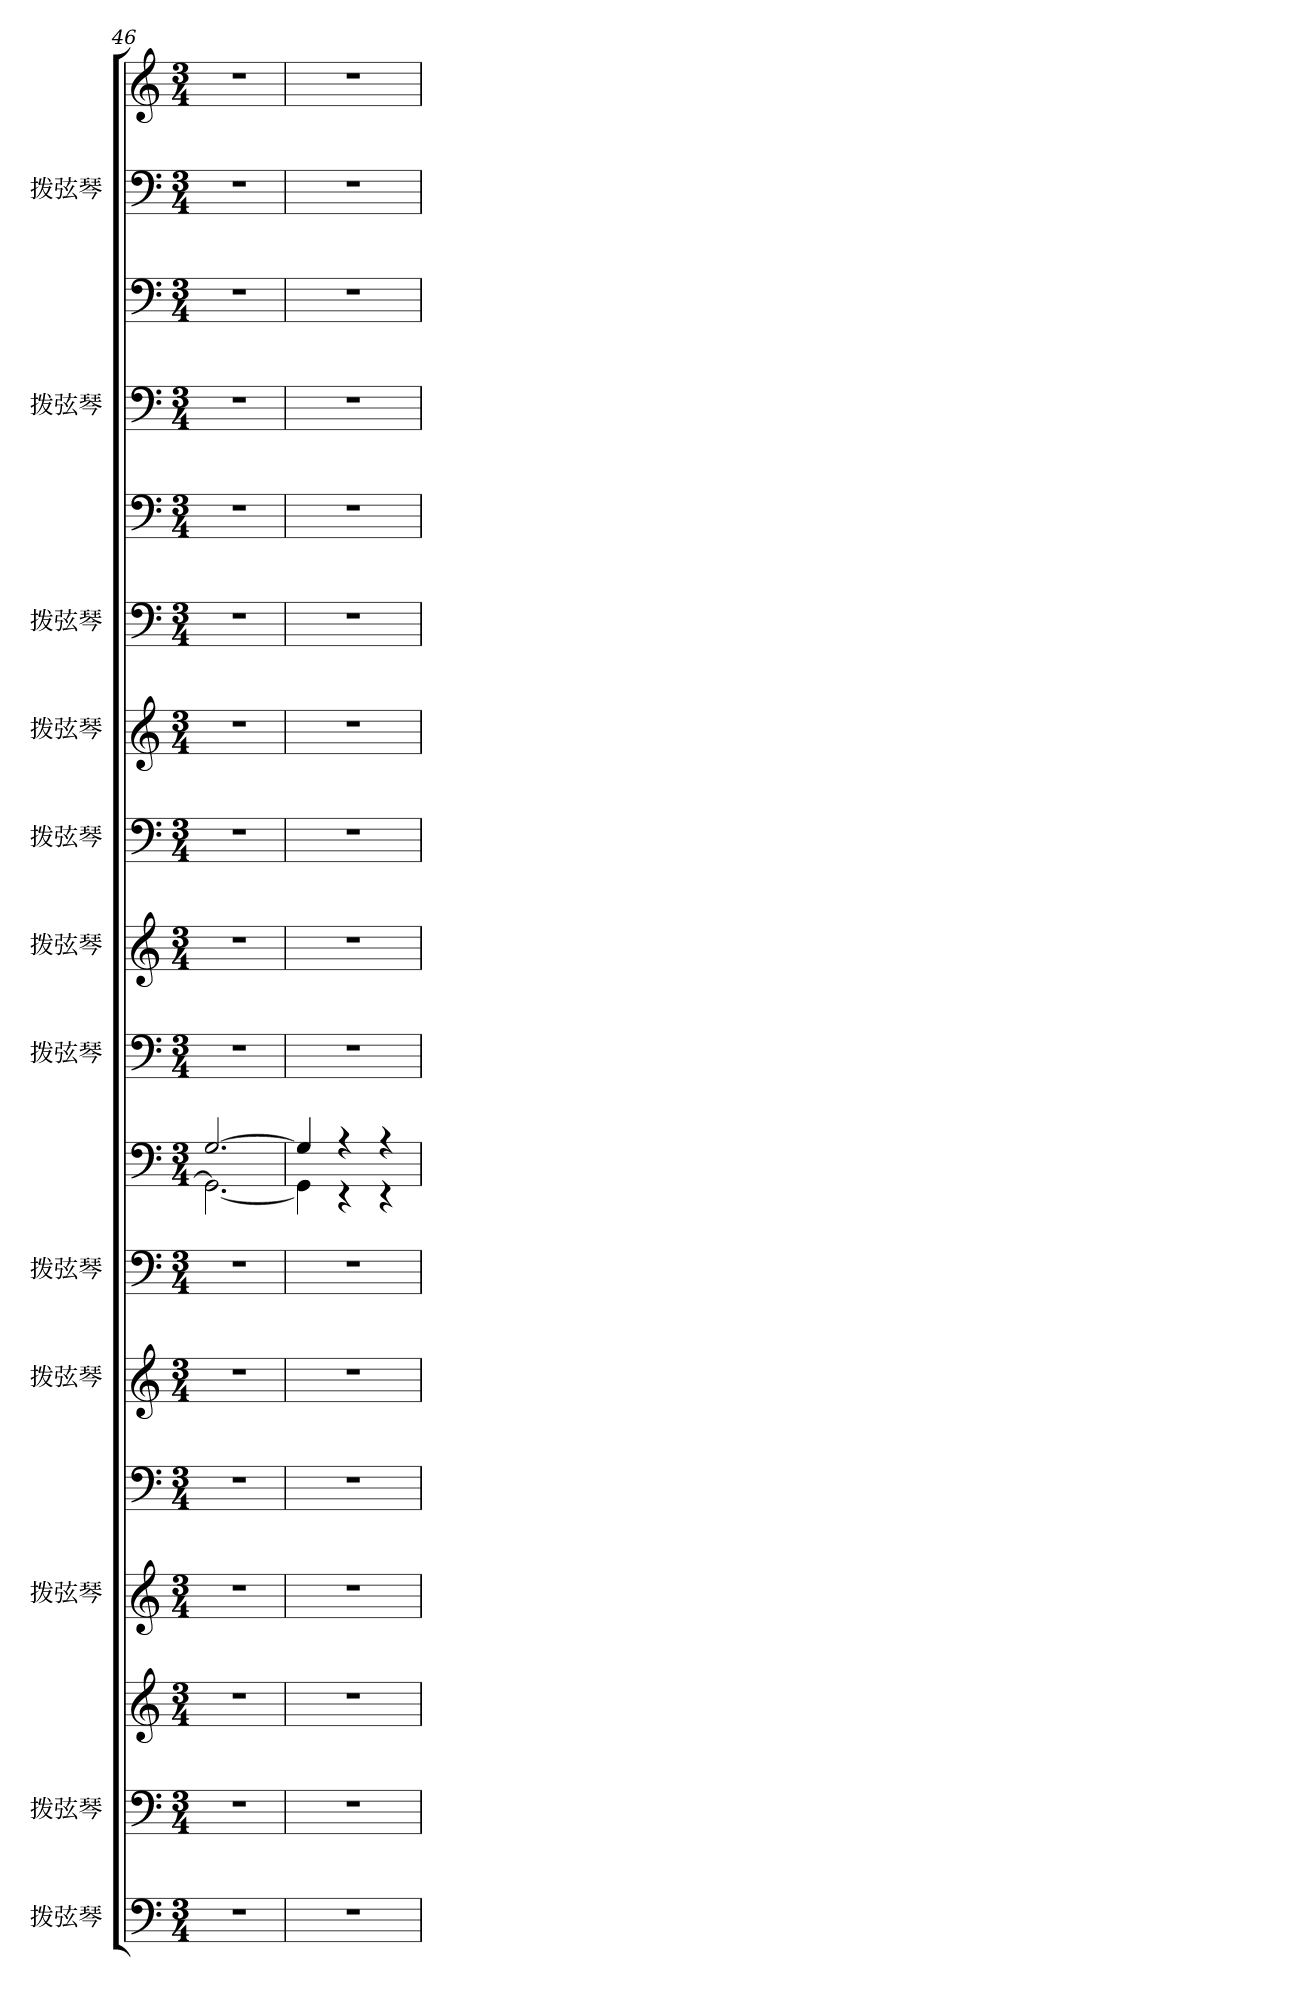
**kern	**kern	**kern	**kern	**kern	**kern	**kern	**kern	**kern	**kern	**kern	**kern	**kern	**kern	**kern	**kern	**kern	**kern
*part12	*part11	*part11	*part10	*part10	*part9	*part8	*part8	*part7	*part6	*part5	*part4	*part3	*part3	*part2	*part2	*part1	*part1
*staff18	*staff17	*staff16	*staff15	*staff14	*staff13	*staff12	*staff11	*staff10	*staff9	*staff8	*staff7	*staff6	*staff5	*staff4	*staff3	*staff2	*staff1
*I"拨弦琴	*I"拨弦琴	*	*I"拨弦琴	*	*I"拨弦琴	*I"拨弦琴	*	*I"拨弦琴	*I"拨弦琴	*I"拨弦琴	*I"拨弦琴	*I"拨弦琴	*	*I"拨弦琴	*	*I"拨弦琴	*
*clefF4	*clefF4	*clefG2	*clefG2	*clefF4	*clefG2	*clefF4	*clefF4	*clefF4	*clefG2	*clefF4	*clefG2	*clefF4	*clefF4	*clefF4	*clefF4	*clefF4	*clefG2
*k[]	*k[]	*k[]	*k[]	*k[]	*k[]	*k[]	*k[]	*k[]	*k[]	*k[]	*k[]	*k[]	*k[]	*k[]	*k[]	*k[]	*k[]
*M3/4	*M3/4	*M3/4	*M3/4	*M3/4	*M3/4	*M3/4	*M3/4	*M3/4	*M3/4	*M3/4	*M3/4	*M3/4	*M3/4	*M3/4	*M3/4	*M3/4	*M3/4
=46	=46	=46	=46	=46	=46	=46	=46	=46	=46	=46	=46	=46	=46	=46	=46	=46	=46
*	*	*	*	*	*	*	*^	*	*	*	*	*	*	*	*	*	*
2.r	2.r	2.r	2.r	2.r	2.r	2.r	[2.G/	2.GG\_	2.r	2.r	2.r	2.r	2.r	2.r	2.r	2.r	2.r	2.r
=47	=47	=47	=47	=47	=47	=47	=47	=47	=47	=47	=47	=47	=47	=47	=47	=47	=47	=47
2.r	2.r	2.r	2.r	2.r	2.r	2.r	4G/]	4GG\]	2.r	2.r	2.r	2.r	2.r	2.r	2.r	2.r	2.r	2.r
.	.	.	.	.	.	.	4r	4r	.	.	.	.	.	.	.	.	.	.
.	.	.	.	.	.	.	4r	4r	.	.	.	.	.	.	.	.	.	.
*	*	*	*	*	*	*	*v	*v	*	*	*	*	*	*	*	*	*	*
=	=	=	=	=	=	=	=	=	=	=	=	=	=	=	=	=	=
*-	*-	*-	*-	*-	*-	*-	*-	*-	*-	*-	*-	*-	*-	*-	*-	*-	*-
